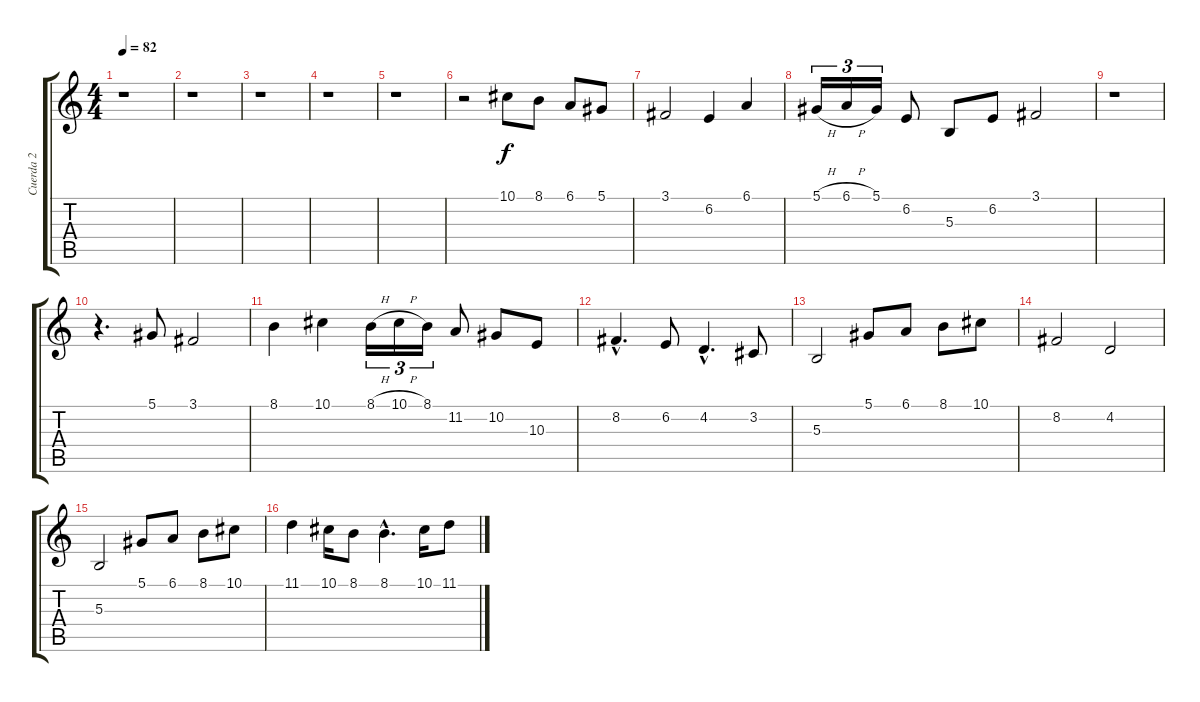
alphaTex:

\track ("Cuerda 2" "Cuerda 2") {instrument stringensemble2}
\staff {score tabs}
\tuning (Eb4 Bb3 Gb3 Db3 Ab2 Eb2) {hide}
\ts (4 4)
\tempo 82
\clef g2
\ks c
r.1{dy f instrument stringensemble2} |
r.1 |
r.1 |
r.1 |
r.1 |
r.2 10.1.8 8.1.8 6.1.8 5.1.8 |
3.1.2 6.2.4 6.1.4 |
5.1{h}.16{tu (3 2)} 6.1{h}.16{tu (3 2)} 5.1.16{tu (3 2)} 6.2.8 5.3.8 6.2.8 3.1.2 |
r.1 |
r.4{d} 5.1.8 3.1.2 |
8.1.4 10.1.4 8.1{h}.16{tu (3 2)} 10.1{h}.16{tu (3 2)} 8.1.16{tu (3 2)} 11.2.8 10.2.8 10.3.8 |
8.2{hac}.4{d} 6.2.8 4.2{hac}.4{d} 3.2.8 |
5.3.2 5.1.8 6.1.8 8.1.8 10.1.8 |
8.2.2 4.2.2 |
5.3.2 5.1.8 6.1.8 8.1.8 10.1.8 |
11.1.4 10.1.16 8.1.8 8.1{hac}.4{d} 10.1.16 11.1.8
